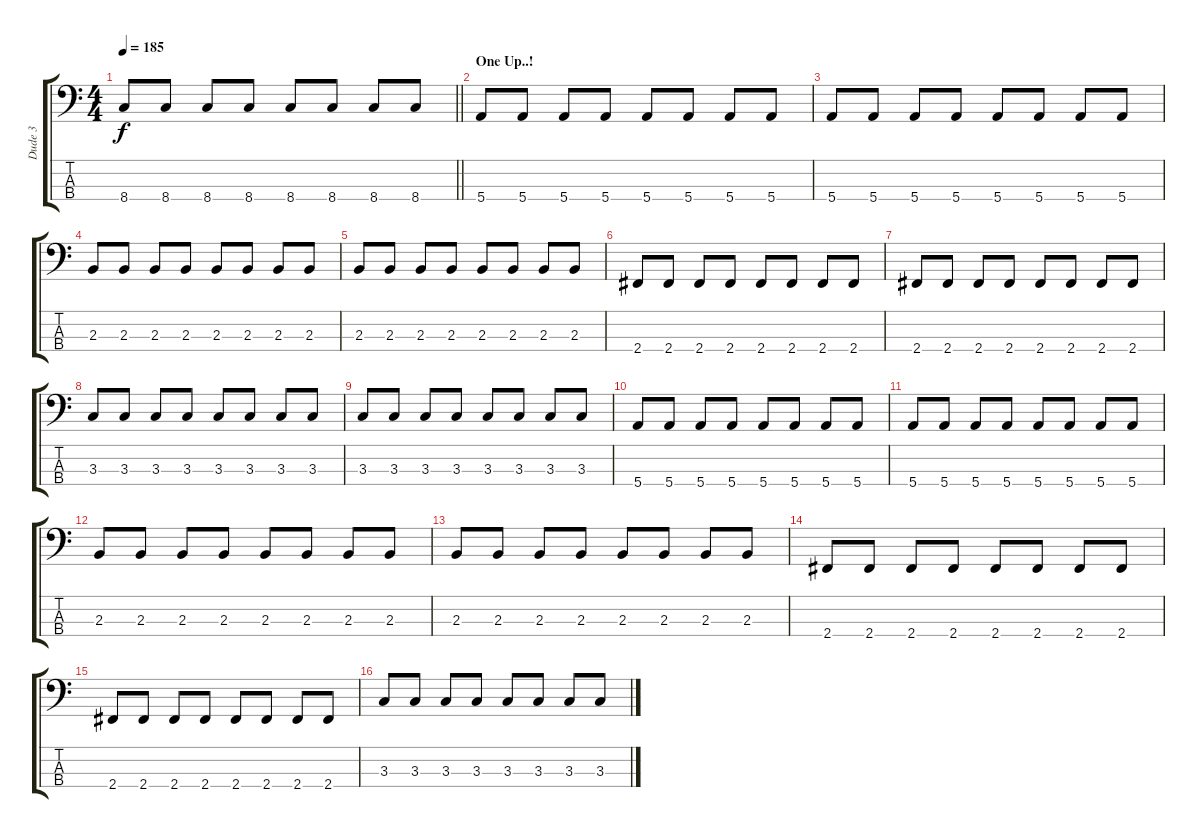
\track ("Dude 3" "Dude 3") {instrument electricbasspick}
\staff {score tabs}
\tuning (G2 D2 A1 E1) {hide}
\ts (4 4)
\tempo 185
\clef f4
\barLineRight lightlight
\ks c
8.4.8{dy f} 8.4.8 8.4.8 8.4.8 8.4.8 8.4.8 8.4.8 8.4.8 |
\section ("" "One Up..!")
5.4.8 5.4.8 5.4.8 5.4.8 5.4.8 5.4.8 5.4.8 5.4.8 |
5.4.8 5.4.8 5.4.8 5.4.8 5.4.8 5.4.8 5.4.8 5.4.8 |
2.3.8 2.3.8 2.3.8 2.3.8 2.3.8 2.3.8 2.3.8 2.3.8 |
2.3.8 2.3.8 2.3.8 2.3.8 2.3.8 2.3.8 2.3.8 2.3.8 |
2.4.8 2.4.8 2.4.8 2.4.8 2.4.8 2.4.8 2.4.8 2.4.8 |
2.4.8 2.4.8 2.4.8 2.4.8 2.4.8 2.4.8 2.4.8 2.4.8 |
3.3.8 3.3.8 3.3.8 3.3.8 3.3.8 3.3.8 3.3.8 3.3.8 |
3.3.8 3.3.8 3.3.8 3.3.8 3.3.8 3.3.8 3.3.8 3.3.8 |
5.4.8 5.4.8 5.4.8 5.4.8 5.4.8 5.4.8 5.4.8 5.4.8 |
5.4.8 5.4.8 5.4.8 5.4.8 5.4.8 5.4.8 5.4.8 5.4.8 |
2.3.8 2.3.8 2.3.8 2.3.8 2.3.8 2.3.8 2.3.8 2.3.8 |
2.3.8 2.3.8 2.3.8 2.3.8 2.3.8 2.3.8 2.3.8 2.3.8 |
2.4.8 2.4.8 2.4.8 2.4.8 2.4.8 2.4.8 2.4.8 2.4.8 |
2.4.8 2.4.8 2.4.8 2.4.8 2.4.8 2.4.8 2.4.8 2.4.8 |
3.3.8 3.3.8 3.3.8 3.3.8 3.3.8 3.3.8 3.3.8 3.3.8
